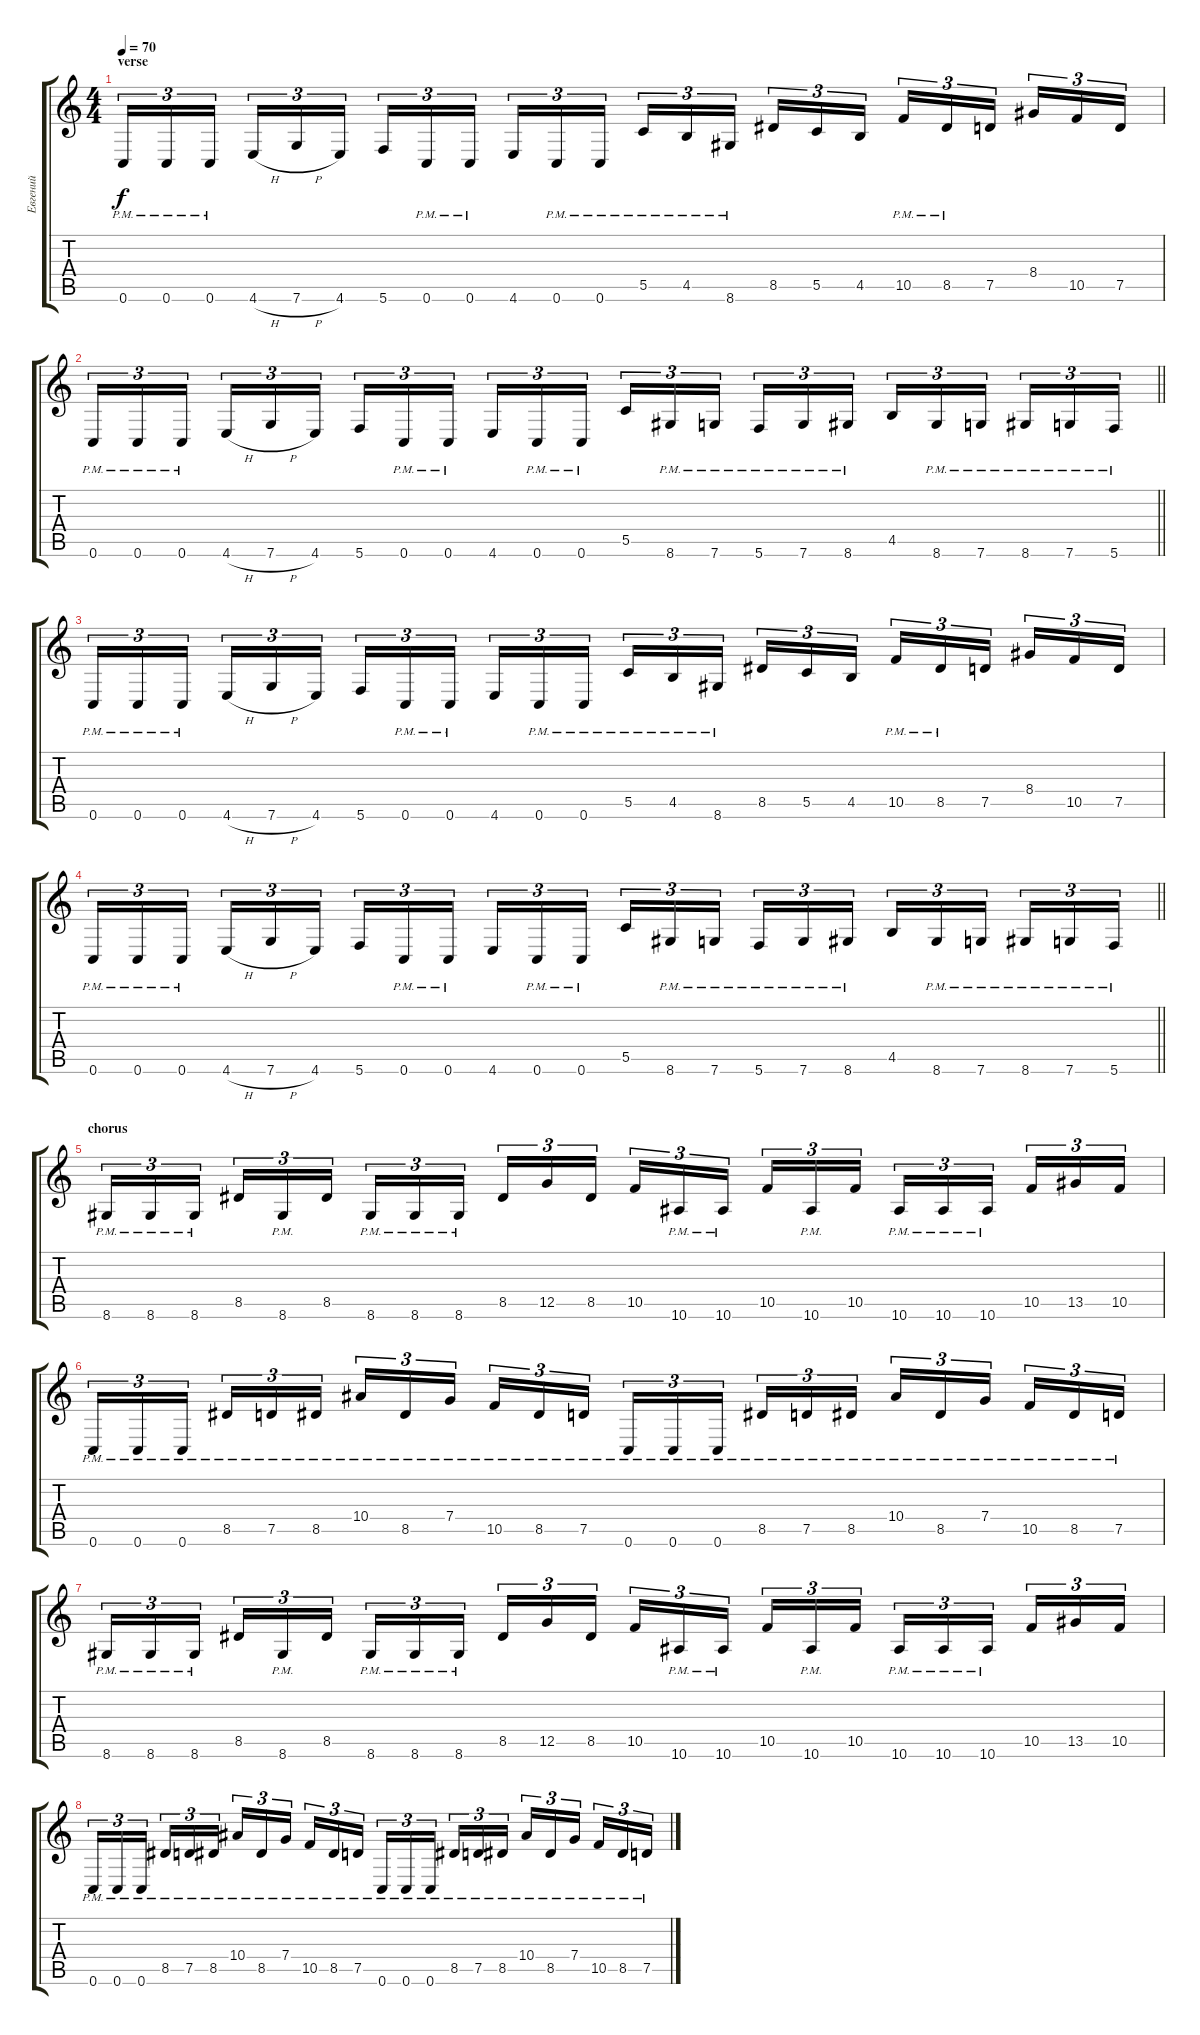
\track ("Евгений" "Евгений") {instrument distortionguitar}
\staff {score tabs}
\tuning (D4 A3 F3 C3 G2 C2) {hide}
\ts (4 4)
\section ("" "verse")
\tempo 70
\clef g2
\ks c
0.6{pm}.16{tu (3 2) dy f} 0.6{pm}.16{tu (3 2)} 0.6{pm}.16{tu (3 2) beam splitsecondary} 4.6{h}.16{tu (3 2)} 7.6{h}.16{tu (3 2)} 4.6.16{tu (3 2)} 5.6.16{tu (3 2)} 0.6{pm}.16{tu (3 2)} 0.6{pm}.16{tu (3 2) beam splitsecondary} 4.6.16{tu (3 2)} 0.6{pm}.16{tu (3 2)} 0.6{pm}.16{tu (3 2)} 5.5{pm}.16{tu (3 2)} 4.5{pm}.16{tu (3 2)} 8.6{pm}.16{tu (3 2) beam splitsecondary} 8.5.16{tu (3 2)} 5.5.16{tu (3 2)} 4.5.16{tu (3 2)} 10.5{pm}.16{tu (3 2)} 8.5{pm}.16{tu (3 2)} 7.5.16{tu (3 2) beam splitsecondary} 8.4.16{tu (3 2)} 10.5.16{tu (3 2)} 7.5.16{tu (3 2)} |
\barLineRight lightlight
0.6{pm}.16{tu (3 2)} 0.6{pm}.16{tu (3 2)} 0.6{pm}.16{tu (3 2) beam splitsecondary} 4.6{h}.16{tu (3 2)} 7.6{h}.16{tu (3 2)} 4.6.16{tu (3 2)} 5.6.16{tu (3 2)} 0.6{pm}.16{tu (3 2)} 0.6{pm}.16{tu (3 2) beam splitsecondary} 4.6.16{tu (3 2)} 0.6{pm}.16{tu (3 2)} 0.6{pm}.16{tu (3 2)} 5.5.16{tu (3 2)} 8.6{pm}.16{tu (3 2)} 7.6{pm}.16{tu (3 2) beam splitsecondary} 5.6{pm}.16{tu (3 2)} 7.6{pm}.16{tu (3 2)} 8.6{pm}.16{tu (3 2)} 4.5.16{tu (3 2)} 8.6{pm}.16{tu (3 2)} 7.6{pm}.16{tu (3 2) beam splitsecondary} 8.6{pm}.16{tu (3 2)} 7.6{pm}.16{tu (3 2)} 5.6{pm}.16{tu (3 2)} |
0.6{pm}.16{tu (3 2)} 0.6{pm}.16{tu (3 2)} 0.6{pm}.16{tu (3 2) beam splitsecondary} 4.6{h}.16{tu (3 2)} 7.6{h}.16{tu (3 2)} 4.6.16{tu (3 2)} 5.6.16{tu (3 2)} 0.6{pm}.16{tu (3 2)} 0.6{pm}.16{tu (3 2) beam splitsecondary} 4.6.16{tu (3 2)} 0.6{pm}.16{tu (3 2)} 0.6{pm}.16{tu (3 2)} 5.5{pm}.16{tu (3 2)} 4.5{pm}.16{tu (3 2)} 8.6{pm}.16{tu (3 2) beam splitsecondary} 8.5.16{tu (3 2)} 5.5.16{tu (3 2)} 4.5.16{tu (3 2)} 10.5{pm}.16{tu (3 2)} 8.5{pm}.16{tu (3 2)} 7.5.16{tu (3 2) beam splitsecondary} 8.4.16{tu (3 2)} 10.5.16{tu (3 2)} 7.5.16{tu (3 2)} |
\barLineRight lightlight
0.6{pm}.16{tu (3 2)} 0.6{pm}.16{tu (3 2)} 0.6{pm}.16{tu (3 2) beam splitsecondary} 4.6{h}.16{tu (3 2)} 7.6{h}.16{tu (3 2)} 4.6.16{tu (3 2)} 5.6.16{tu (3 2)} 0.6{pm}.16{tu (3 2)} 0.6{pm}.16{tu (3 2) beam splitsecondary} 4.6.16{tu (3 2)} 0.6{pm}.16{tu (3 2)} 0.6{pm}.16{tu (3 2)} 5.5.16{tu (3 2)} 8.6{pm}.16{tu (3 2)} 7.6{pm}.16{tu (3 2) beam splitsecondary} 5.6{pm}.16{tu (3 2)} 7.6{pm}.16{tu (3 2)} 8.6{pm}.16{tu (3 2)} 4.5.16{tu (3 2)} 8.6{pm}.16{tu (3 2)} 7.6{pm}.16{tu (3 2) beam splitsecondary} 8.6{pm}.16{tu (3 2)} 7.6{pm}.16{tu (3 2)} 5.6{pm}.16{tu (3 2)} |
\section ("" "chorus")
8.6{pm}.16{tu (3 2)} 8.6{pm}.16{tu (3 2)} 8.6{pm}.16{tu (3 2) beam splitsecondary} 8.5.16{tu (3 2)} 8.6{pm}.16{tu (3 2)} 8.5.16{tu (3 2)} 8.6{pm}.16{tu (3 2)} 8.6{pm}.16{tu (3 2)} 8.6{pm}.16{tu (3 2) beam splitsecondary} 8.5.16{tu (3 2)} 12.5.16{tu (3 2)} 8.5.16{tu (3 2)} 10.5.16{tu (3 2)} 10.6{pm}.16{tu (3 2)} 10.6{pm}.16{tu (3 2) beam splitsecondary} 10.5.16{tu (3 2)} 10.6{pm}.16{tu (3 2)} 10.5.16{tu (3 2)} 10.6{pm}.16{tu (3 2)} 10.6{pm}.16{tu (3 2)} 10.6{pm}.16{tu (3 2) beam splitsecondary} 10.5.16{tu (3 2)} 13.5.16{tu (3 2)} 10.5.16{tu (3 2)} |
0.6{pm}.16{tu (3 2)} 0.6{pm}.16{tu (3 2)} 0.6{pm}.16{tu (3 2) beam splitsecondary} 8.5{pm}.16{tu (3 2)} 7.5{pm}.16{tu (3 2)} 8.5{pm}.16{tu (3 2)} 10.4{pm}.16{tu (3 2)} 8.5{pm}.16{tu (3 2)} 7.4{pm}.16{tu (3 2) beam splitsecondary} 10.5{pm}.16{tu (3 2)} 8.5{pm}.16{tu (3 2)} 7.5{pm}.16{tu (3 2)} 0.6{pm}.16{tu (3 2)} 0.6{pm}.16{tu (3 2)} 0.6{pm}.16{tu (3 2) beam splitsecondary} 8.5{pm}.16{tu (3 2)} 7.5{pm}.16{tu (3 2)} 8.5{pm}.16{tu (3 2)} 10.4{pm}.16{tu (3 2)} 8.5{pm}.16{tu (3 2)} 7.4{pm}.16{tu (3 2) beam splitsecondary} 10.5{pm}.16{tu (3 2)} 8.5{pm}.16{tu (3 2)} 7.5{pm}.16{tu (3 2)} |
8.6{pm}.16{tu (3 2)} 8.6{pm}.16{tu (3 2)} 8.6{pm}.16{tu (3 2) beam splitsecondary} 8.5.16{tu (3 2)} 8.6{pm}.16{tu (3 2)} 8.5.16{tu (3 2)} 8.6{pm}.16{tu (3 2)} 8.6{pm}.16{tu (3 2)} 8.6{pm}.16{tu (3 2) beam splitsecondary} 8.5.16{tu (3 2)} 12.5.16{tu (3 2)} 8.5.16{tu (3 2)} 10.5.16{tu (3 2)} 10.6{pm}.16{tu (3 2)} 10.6{pm}.16{tu (3 2) beam splitsecondary} 10.5.16{tu (3 2)} 10.6{pm}.16{tu (3 2)} 10.5.16{tu (3 2)} 10.6{pm}.16{tu (3 2)} 10.6{pm}.16{tu (3 2)} 10.6{pm}.16{tu (3 2) beam splitsecondary} 10.5.16{tu (3 2)} 13.5.16{tu (3 2)} 10.5.16{tu (3 2)} |
0.6{pm}.16{tu (3 2)} 0.6{pm}.16{tu (3 2)} 0.6{pm}.16{tu (3 2) beam splitsecondary} 8.5{pm}.16{tu (3 2)} 7.5{pm}.16{tu (3 2)} 8.5{pm}.16{tu (3 2)} 10.4{pm}.16{tu (3 2)} 8.5{pm}.16{tu (3 2)} 7.4{pm}.16{tu (3 2) beam splitsecondary} 10.5{pm}.16{tu (3 2)} 8.5{pm}.16{tu (3 2)} 7.5{pm}.16{tu (3 2)} 0.6{pm}.16{tu (3 2)} 0.6{pm}.16{tu (3 2)} 0.6{pm}.16{tu (3 2) beam splitsecondary} 8.5{pm}.16{tu (3 2)} 7.5{pm}.16{tu (3 2)} 8.5{pm}.16{tu (3 2)} 10.4{pm}.16{tu (3 2)} 8.5{pm}.16{tu (3 2)} 7.4{pm}.16{tu (3 2) beam splitsecondary} 10.5{pm}.16{tu (3 2)} 8.5{pm}.16{tu (3 2)} 7.5{pm}.16{tu (3 2)}
